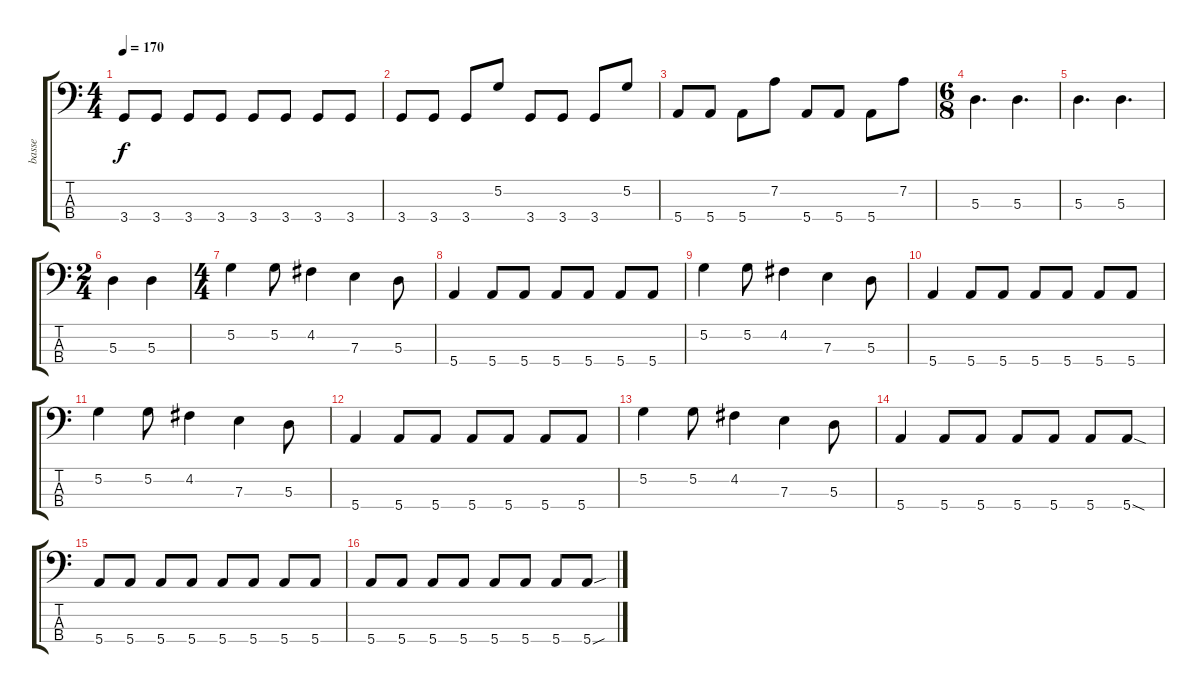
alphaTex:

\track ("basse" "basse") {instrument electricbasspick}
\staff {score tabs}
\tuning (G2 D2 A1 E1) {hide}
\ts (4 4)
\tempo 170
\clef f4
\ks c
3.4.8{dy f} 3.4.8 3.4.8 3.4.8 3.4.8 3.4.8 3.4.8 3.4.8 |
3.4.8 3.4.8 3.4.8 5.2.8 3.4.8 3.4.8 3.4.8 5.2.8 |
5.4.8 5.4.8 5.4.8 7.2.8 5.4.8 5.4.8 5.4.8 7.2.8 |
\ts (6 8)
5.3.4{d} 5.3.4{d} |
5.3.4{d} 5.3.4{d} |
\ts (2 4)
5.3.4 5.3.4 |
\ts (4 4)
5.2.4 5.2.8 4.2.4 7.3.4 5.3.8 |
5.4.4 5.4.8 5.4.8 5.4.8 5.4.8 5.4.8 5.4.8 |
5.2.4 5.2.8 4.2.4 7.3.4 5.3.8 |
5.4.4 5.4.8 5.4.8 5.4.8 5.4.8 5.4.8 5.4.8 |
5.2.4 5.2.8 4.2.4 7.3.4 5.3.8 |
5.4.4 5.4.8 5.4.8 5.4.8 5.4.8 5.4.8 5.4.8 |
5.2.4 5.2.8 4.2.4 7.3.4 5.3.8 |
5.4.4 5.4.8 5.4.8 5.4.8 5.4.8 5.4.8 5.4{sod}.8 |
5.4.8 5.4.8 5.4.8 5.4.8 5.4.8 5.4.8 5.4.8 5.4.8 |
5.4.8 5.4.8 5.4.8 5.4.8 5.4.8 5.4.8 5.4.8 5.4{sou}.8
